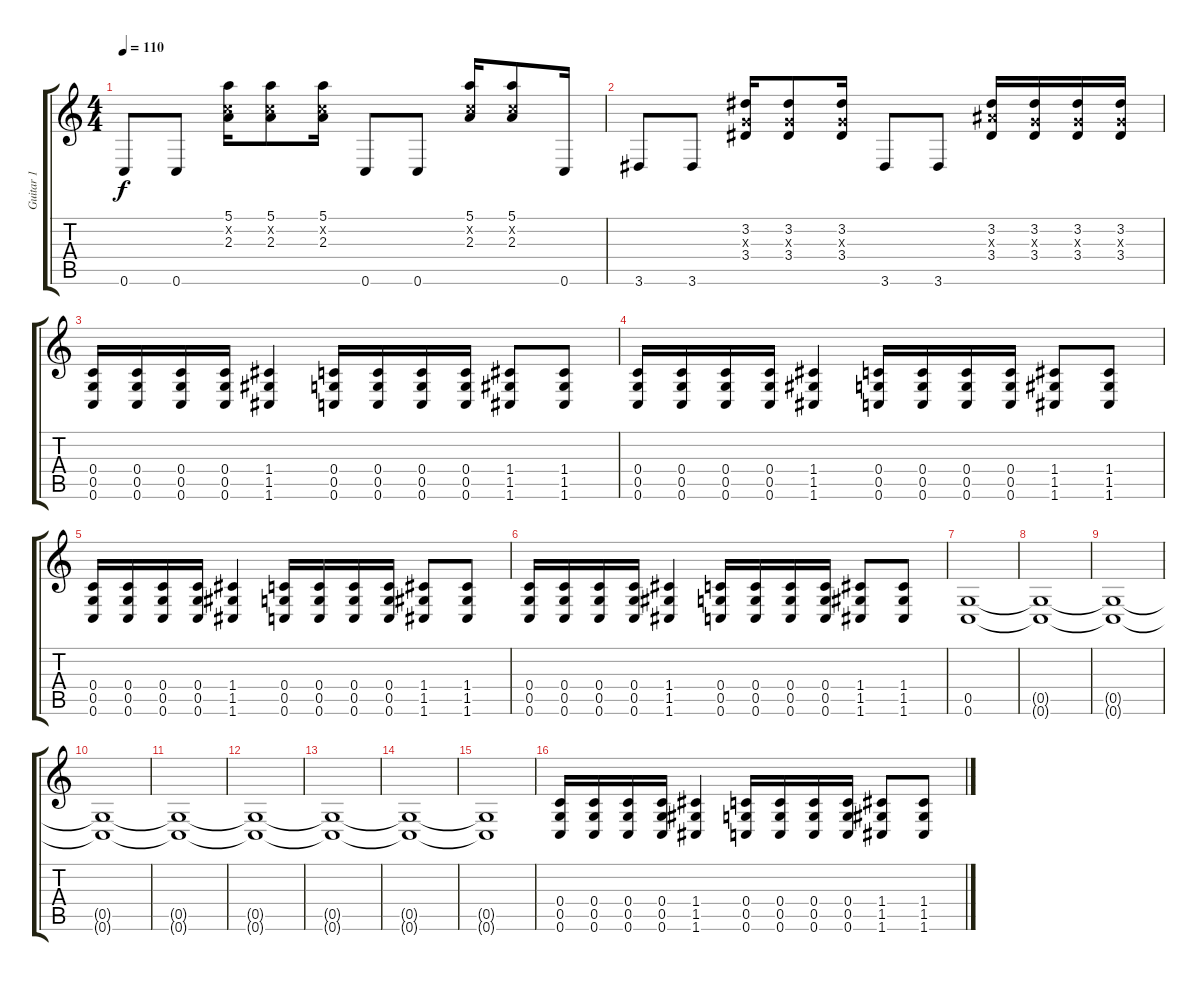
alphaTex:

\track ("Guitar 1" "Guitar 1") {instrument overdrivenguitar}
\staff {score tabs}
\tuning (E4 C4 G3 C3 G2 C2) {hide}
\ts (4 4)
\tempo 110
\clef g2
\ks c
0.6.8{dy f} 0.6.8 (5.1 0.2{x} 2.3).16 (5.1 0.2{x} 2.3).8 (5.1 0.2{x} 2.3).16 0.6.8 0.6.8 (5.1 0.2{x} 2.3).16 (5.1 0.2{x} 2.3).8 0.6.16 |
3.6.8 3.6.8 (3.2 0.3{x} 3.4).16 (3.2 0.3{x} 3.4).8 (3.2 0.3{x} 3.4).16 3.6.8 3.6.8 (3.2 3.3{x} 3.4).16 (3.2 0.3{x} 3.4).16 (3.2 0.3{x} 3.4).16 (3.2 0.3{x} 3.4).16 |
(0.4 0.5 0.6).16 (0.4 0.5 0.6).16 (0.4 0.5 0.6).16 (0.4 0.5 0.6).16 (1.4 1.5 1.6).4 (0.4 0.5 0.6).16 (0.4 0.5 0.6).16 (0.4 0.5 0.6).16 (0.4 0.5 0.6).16 (1.4 1.5 1.6).8 (1.4 1.5 1.6).8 |
(0.4 0.5 0.6).16 (0.4 0.5 0.6).16 (0.4 0.5 0.6).16 (0.4 0.5 0.6).16 (1.4 1.5 1.6).4 (0.4 0.5 0.6).16 (0.4 0.5 0.6).16 (0.4 0.5 0.6).16 (0.4 0.5 0.6).16 (1.4 1.5 1.6).8 (1.4 1.5 1.6).8 |
(0.4 0.5 0.6).16 (0.4 0.5 0.6).16 (0.4 0.5 0.6).16 (0.4 0.5 0.6).16 (1.4 1.5 1.6).4 (0.4 0.5 0.6).16 (0.4 0.5 0.6).16 (0.4 0.5 0.6).16 (0.4 0.5 0.6).16 (1.4 1.5 1.6).8 (1.4 1.5 1.6).8 |
(0.4 0.5 0.6).16 (0.4 0.5 0.6).16 (0.4 0.5 0.6).16 (0.4 0.5 0.6).16 (1.4 1.5 1.6).4 (0.4 0.5 0.6).16 (0.4 0.5 0.6).16 (0.4 0.5 0.6).16 (0.4 0.5 0.6).16 (1.4 1.5 1.6).8 (1.4 1.5 1.6).8 |
(0.5 0.6).1{volume 8} |
(0.5{t} 0.6{t}).1 |
(0.5{t} 0.6{t}).1 |
(0.5{t} 0.6{t}).1 |
(0.5{t} 0.6{t}).1{volume 13} |
(0.5{t} 0.6{t}).1{volume 10} |
(0.5{t} 0.6{t}).1 |
(0.5{t} 0.6{t}).1 |
(0.5{t} 0.6{t}).1 |
(0.4 0.5 0.6).16{volume 13} (0.4 0.5 0.6).16 (0.4 0.5 0.6).16 (0.4 0.5 0.6).16 (1.4 1.5 1.6).4 (0.4 0.5 0.6).16 (0.4 0.5 0.6).16 (0.4 0.5 0.6).16 (0.4 0.5 0.6).16 (1.4 1.5 1.6).8 (1.4 1.5 1.6).8
